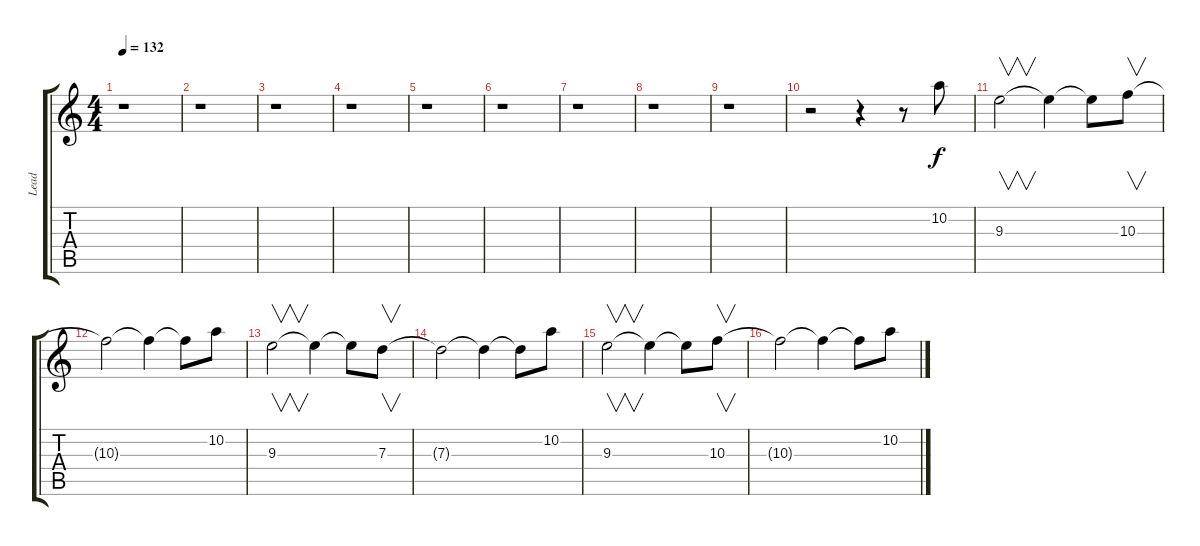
\track ("Lead" "Lead") {instrument distortionguitar}
\staff {score tabs}
\tuning (E4 B3 G3 D3 A2 E2) {hide}
\ts (4 4)
\tempo 132
\clef g2
\ks c
r.1{dy f} |
r.1 |
r.1 |
r.1 |
r.1 |
r.1 |
r.1 |
r.1 |
r.1 |
r.2 r.4 r.8 10.2.8 |
9.3.2{v} 9.3{t}.4 9.3{t}.8 10.3.8{v} |
10.3{t}.2 10.3{t}.4 10.3{t}.8 10.2.8 |
9.3.2{v} 9.3{t}.4 9.3{t}.8 7.3.8{v} |
7.3{t}.2 7.3{t}.4 7.3{t}.8 10.2.8 |
9.3.2{v} 9.3{t}.4 9.3{t}.8 10.3.8{v} |
10.3{t}.2 10.3{t}.4 10.3{t}.8 10.2.8
